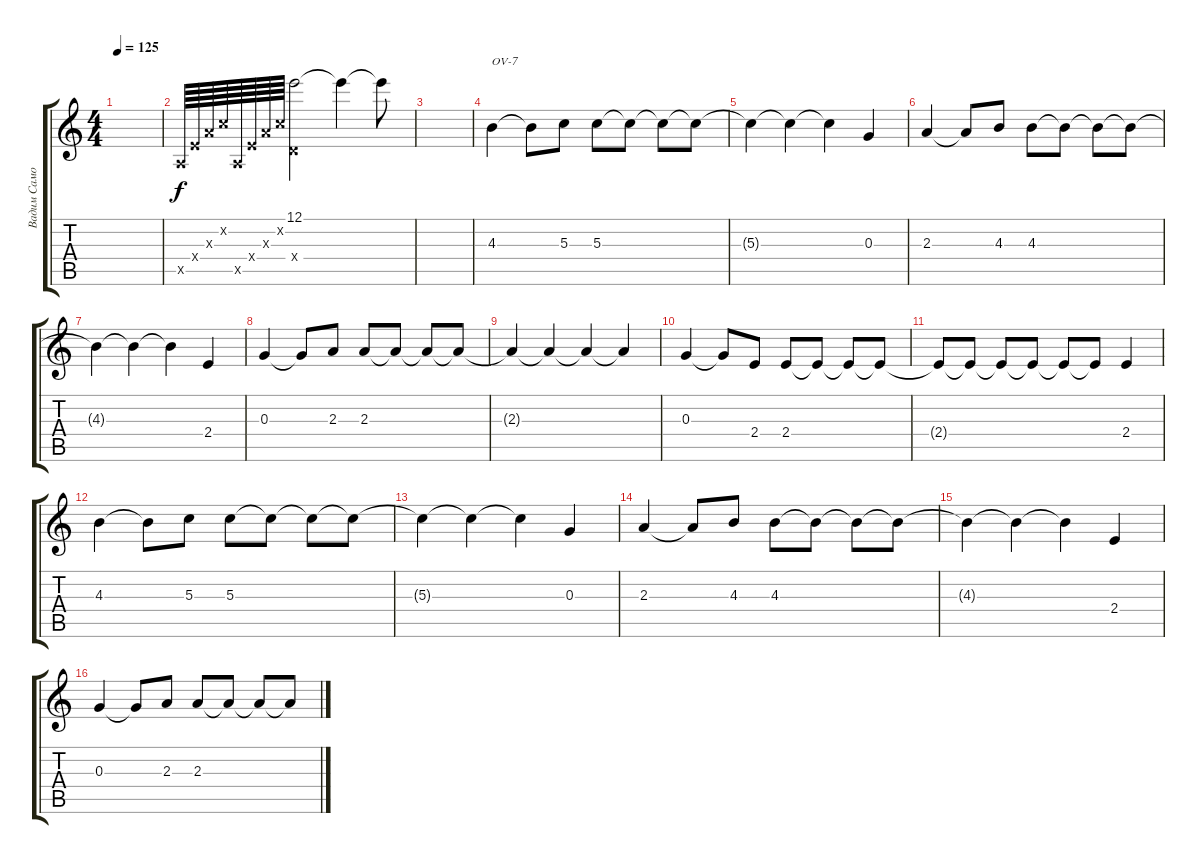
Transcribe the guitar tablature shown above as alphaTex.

\track ("Вадим Самойлов" "Вадим Само") {instrument overdrivenguitar}
\staff {score tabs}
\tuning (E4 B3 G3 D3 A2 E2) {hide}
\ts (4 4)
\tempo 125
\clef g2
\ks c
|
0.5{x}.64 2.4{x}.64 2.3{x}.64 1.2{x}.64 0.5{x}.64 2.4{x}.64 2.3{x}.64 1.2{x}.64 (12.1 0.4{x}).2 12.1{t}.4 12.1{t}.8 |
|
4.3.4{txt "ОV-7" volume 7 instrument overdrivenguitar} 4.3{t}.8 5.3.8 5.3.8 5.3{t}.8 5.3{t}.8 5.3{t}.8 |
5.3{t}.4 5.3{t}.4 5.3{t}.4 0.3.4 |
2.3.4 2.3{t}.8 4.3.8 4.3.8 4.3{t}.8 4.3{t}.8 4.3{t}.8 |
4.3{t}.4 4.3{t}.4 4.3{t}.4 2.4.4 |
0.3.4 0.3{t}.8 2.3.8 2.3.8 2.3{t}.8 2.3{t}.8 2.3{t}.8 |
2.3{t}.4 2.3{t}.4 2.3{t}.4 2.3{t}.4 |
0.3.4 0.3{t}.8 2.4.8 2.4.8 2.4{t}.8 2.4{t}.8 2.4{t}.8 |
2.4{t}.8 2.4{t}.8 2.4{t}.8 2.4{t}.8 2.4{t}.8 2.4{t}.8 2.4.4 |
4.3.4 4.3{t}.8 5.3.8 5.3.8 5.3{t}.8 5.3{t}.8 5.3{t}.8 |
5.3{t}.4 5.3{t}.4 5.3{t}.4 0.3.4 |
2.3.4 2.3{t}.8 4.3.8 4.3.8 4.3{t}.8 4.3{t}.8 4.3{t}.8 |
4.3{t}.4 4.3{t}.4 4.3{t}.4 2.4.4 |
0.3.4 0.3{t}.8 2.3.8 2.3.8 2.3{t}.8 2.3{t}.8 2.3{t}.8
